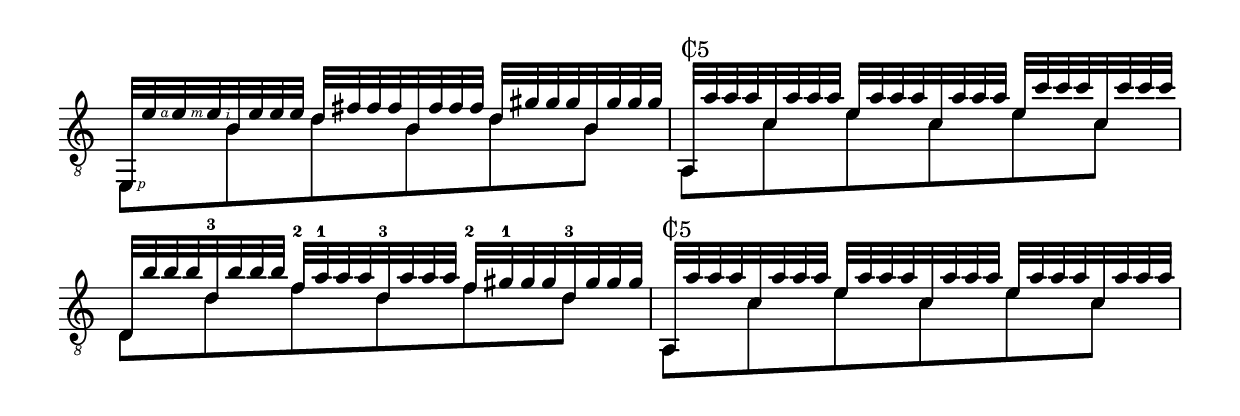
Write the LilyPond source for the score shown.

\version "2.17.2"

cv = \markup {
  \combine
  \override #'(thickness . 1.5)
  \translate #'(0.8 . -0.3)
  \draw-line #'(0 . 2.2)
  C5
}

#(define rhf rightHandFinger)

\new Staff <<
  \clef "G_8"
  \key a \minor
  \time 3/4
  \bar "|:"
  \new Voice \relative f, {
    \voiceOne
    e32-\rhf #1 e''-\rhf #4 e-\rhf #3 e-\rhf #2
    b e e e
    d fis fis fis
    b, fis' fis fis
    d gis gis gis
    b, gis' gis gis
    |
    a,,^\cv a'' a a
    c, a' a a
    e a a a
    c, a' a a
    e c' c c
    c, c' c c
    |
    d,, b'' b b
    <d,-3> b' b b
    <f-2> <a-1> a a
    <d,-3> a' a a
    <f-2> <gis-1> gis gis
    <d-3> gis gis gis
    |
    a,,^\cv a'' a a
    c, a' a a
    e a a a
    c, a' a a
    e a a a
    c, a' a a
  }
  \new Voice \relative f {
    \voiceTwo
    e,8 b'' d b d b
    a, c' e c e c
    d, d' f d f d
    a, c' e c e c
  }
>>

\layout {
  indent = 0
  \override Score.SpacingSpanner #'common-shortest-duration
  = #(ly:make-moment 1 16)

  \context {
    \Staff
    \remove "Time_signature_engraver"
  }
  \context {
    \Score
    \remove "Bar_number_engraver"
  }
}
